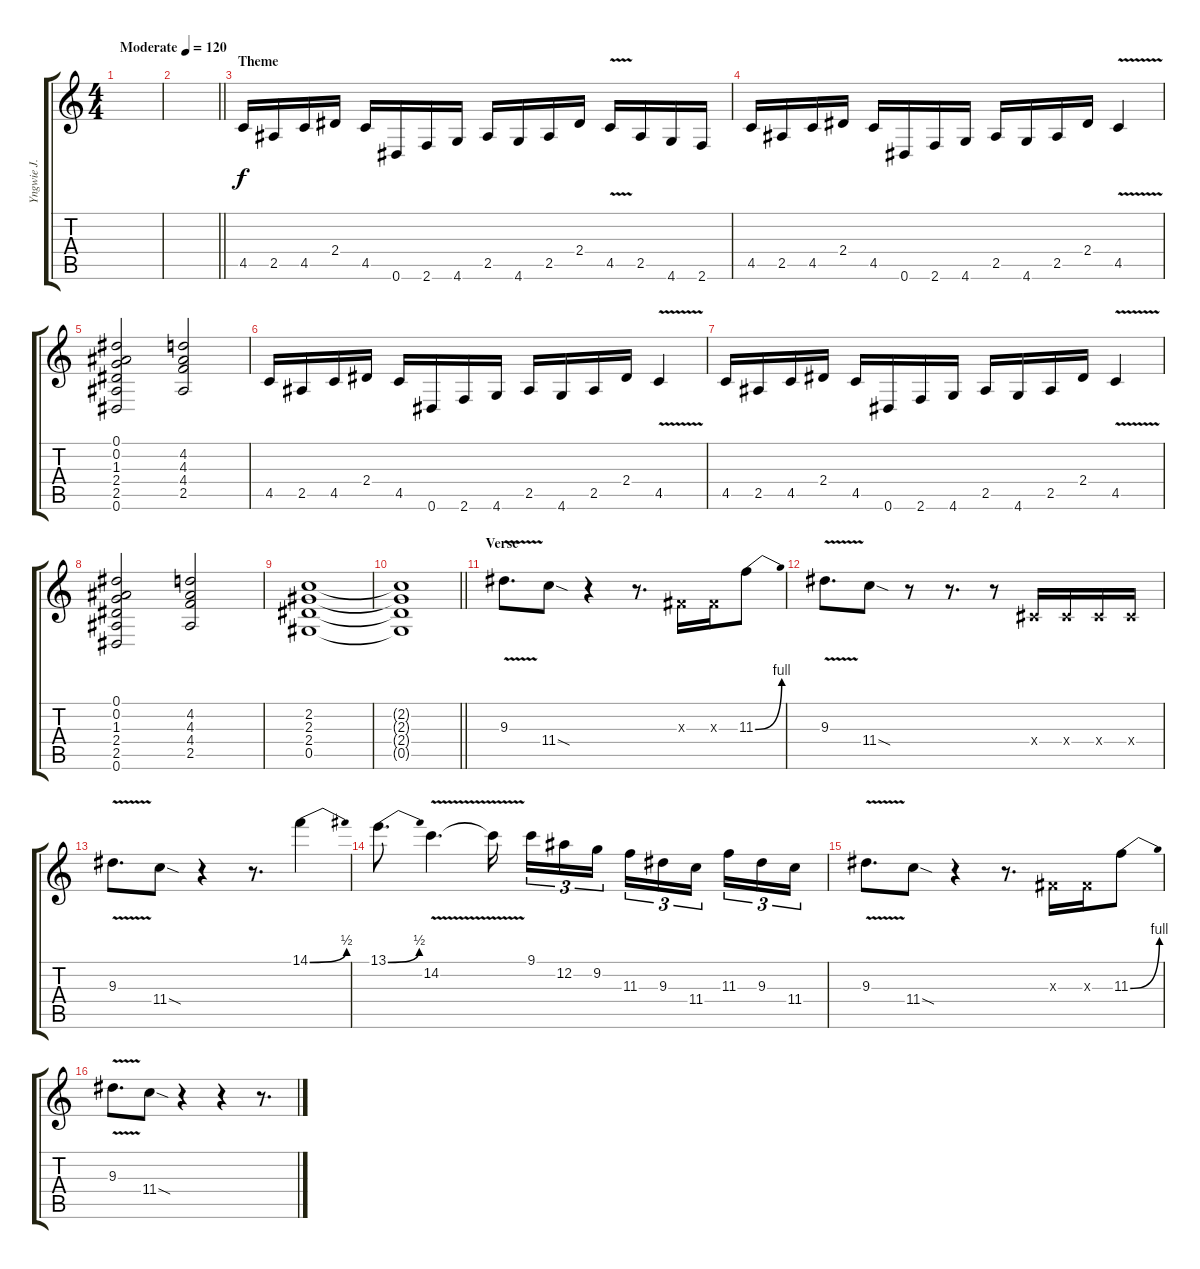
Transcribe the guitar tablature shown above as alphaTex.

\track ("Yngwie J. Malmsteen" "Yngwie J. ") {instrument overdrivenguitar}
\staff {score tabs}
\tuning (Eb4 Bb3 Gb3 Db3 Ab2 Eb2) {hide}
\ts (4 4)
\tempo (120 "Moderate")
\clef g2
\ks c
|
\barLineRight lightlight
|
\section ("" "Theme")
4.5.16 2.5.16 4.5.16 2.4.16 4.5.16 0.6.16 2.6.16 4.6.16 2.5.16 4.6.16 2.5.16 2.4.16 4.5{v}.16 2.5.16 4.6.16 2.6.16 |
4.5.16 2.5.16 4.5.16 2.4.16 4.5.16 0.6.16 2.6.16 4.6.16 2.5.16 4.6.16 2.5.16 2.4.16 4.5{v}.4 |
(0.1 0.2 1.3 2.4 2.5 0.6).2 (4.2 4.3 4.4 2.5).2 |
4.5.16 2.5.16 4.5.16 2.4.16 4.5.16 0.6.16 2.6.16 4.6.16 2.5.16 4.6.16 2.5.16 2.4.16 4.5{v}.4 |
4.5.16 2.5.16 4.5.16 2.4.16 4.5.16 0.6.16 2.6.16 4.6.16 2.5.16 4.6.16 2.5.16 2.4.16 4.5{v}.4 |
(0.1 0.2 1.3 2.4 2.5 0.6).2 (4.2 4.3 4.4 2.5).2 |
(2.2 2.3 2.4 0.5).1 |
\barLineRight lightlight
(2.2{t} 2.3{t} 2.4{t} 0.5{t}).1 |
\section ("" "Verse")
9.3{v}.8{d} 11.4{sod}.8 r.4 r.8{d} 0.3{x}.16 0.3{x}.16 11.3{be (bend 0 0 60 4)}.8 |
9.3{v}.8{d} 11.4{sod}.8 r.8 r.8{d} r.8 0.4{x}.16 0.4{x}.16 0.4{x}.16 0.4{x}.16 |
9.3{v}.8{d} 11.4{sod}.8 r.4 r.8{d} 14.1{be (bend 0 0 60 2)}.4 |
13.1{be (bend 0 0 60 2)}.8{d} 14.2{v}.4{d} 14.2{t}.16{beam splitsecondary} 9.1.16{tu (3 2)} 12.2.16{tu (3 2)} 9.2.16{tu (3 2)} 11.3.16{tu (3 2)} 9.3.16{tu (3 2)} 11.4.16{tu (3 2) beam splitsecondary} 11.3.16{tu (3 2)} 9.3.16{tu (3 2)} 11.4.16{tu (3 2)} |
9.3{v}.8{d} 11.4{sod}.8 r.4 r.8{d} 0.3{x}.16 0.3{x}.16 11.3{be (bend 0 0 60 4)}.8 |
9.3{v}.8{d} 11.4{sod}.8 r.4 r.4 r.8{d}
